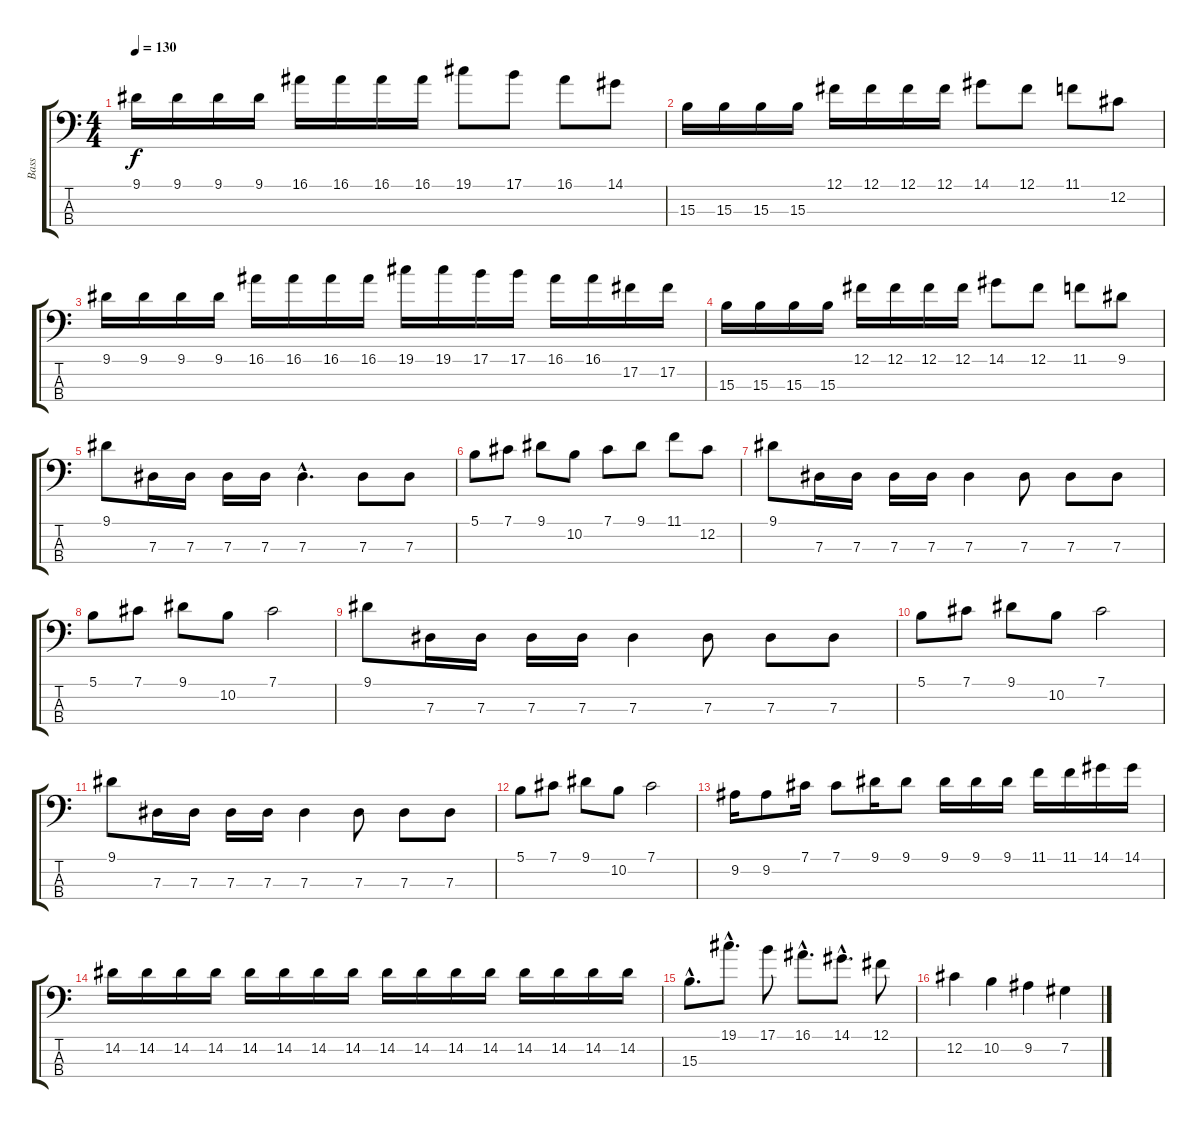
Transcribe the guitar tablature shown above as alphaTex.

\track ("Bass" "Bass") {instrument electricbassfinger}
\staff {score tabs}
\tuning (Gb2 Db2 Ab1 Eb1) {hide}
\ts (4 4)
\tempo 130
\clef f4
\ks c
9.1.16{dy f} 9.1.16 9.1.16 9.1.16 16.1.16 16.1.16 16.1.16 16.1.16 19.1.8 17.1.8 16.1.8 14.1.8 |
15.3.16 15.3.16 15.3.16 15.3.16 12.1.16 12.1.16 12.1.16 12.1.16 14.1.8 12.1.8 11.1.8 12.2.8 |
9.1.16 9.1.16 9.1.16 9.1.16 16.1.16 16.1.16 16.1.16 16.1.16 19.1.16 19.1.16 17.1.16 17.1.16 16.1.16 16.1.16 17.2.16 17.2.16 |
15.3.16 15.3.16 15.3.16 15.3.16 12.1.16 12.1.16 12.1.16 12.1.16 14.1.8 12.1.8 11.1.8 9.1.8 |
9.1.8 7.3.16 7.3.16 7.3.16 7.3.16 7.3{hac}.4{d} 7.3.8 7.3.8 |
5.1.8 7.1.8 9.1.8 10.2.8 7.1.8 9.1.8 11.1.8 12.2.8 |
9.1.8 7.3.16 7.3.16 7.3.16 7.3.16 7.3.4 7.3.8 7.3.8 7.3.8 |
5.1.8 7.1.8 9.1.8 10.2.8 7.1.2 |
9.1.8 7.3.16 7.3.16 7.3.16 7.3.16 7.3.4 7.3.8 7.3.8 7.3.8 |
5.1.8 7.1.8 9.1.8 10.2.8 7.1.2 |
9.1.8 7.3.16 7.3.16 7.3.16 7.3.16 7.3.4 7.3.8 7.3.8 7.3.8 |
5.1.8 7.1.8 9.1.8 10.2.8 7.1.2 |
9.2.16 9.2.8 7.1.16 7.1.8 9.1.16 9.1.8 9.1.16 9.1.16 9.1.16 11.1.16 11.1.16 14.1.16 14.1.16 |
14.2.16 14.2.16 14.2.16 14.2.16 14.2.16 14.2.16 14.2.16 14.2.16 14.2.16 14.2.16 14.2.16 14.2.16 14.2.16 14.2.16 14.2.16 14.2.16 |
15.3{hac}.8{d} 19.1{hac}.8{d} 17.1.8 16.1{hac}.8{d} 14.1{hac}.8{d} 12.1.8 |
12.2.4 10.2.4 9.2.4 7.2.4
